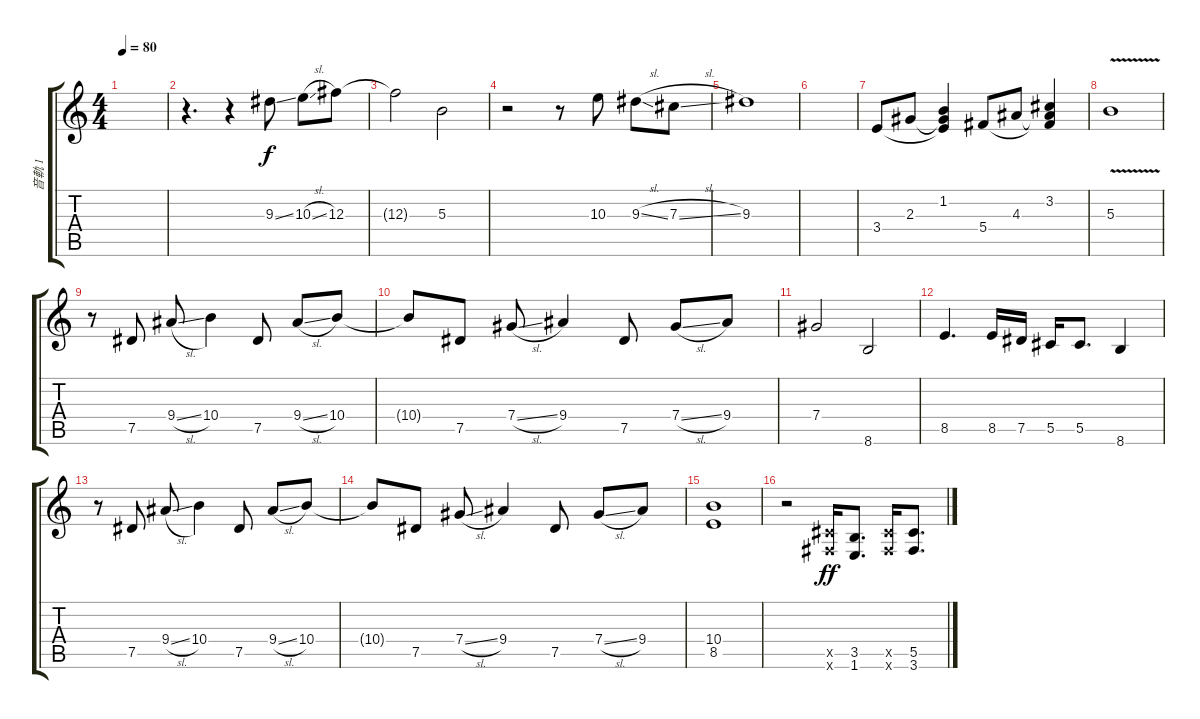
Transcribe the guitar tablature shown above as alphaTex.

\track ("音軌 1" "音軌 1") {instrument electricguitarjazz}
\staff {score tabs}
\tuning (Eb4 Bb3 Gb3 Db3 Ab2 Eb2) {hide}
\ts (4 4)
\tempo 80
\clef g2
\ks c
|
r.4{d} r.4 9.3{ss}.8 10.3{sl}.8 12.3.8 |
12.3{t}.2 5.3.2 |
r.2 r.8 10.3.8 9.3{sl}.8 7.3{sl}.8 |
9.3.1 |
|
3.4.8{volume 8} 2.3.8 (1.2 2.3{t} 3.4{t}).4 5.4.8 4.3.8 (3.2 4.3{t} 5.4{t}).4 |
5.3{v}.1 |
r.8{volume 9} 7.5.8 9.4{sl}.8 10.4.4 7.5.8 9.4{sl}.8 10.4.8 |
10.4{t}.8 7.5.8 7.4{sl}.8 9.4.4 7.5.8 7.4{sl}.8 9.4.8 |
7.4.2 8.6.2 |
8.5.4{d} 8.5.16 7.5.16 5.5.16 5.5.8{d} 8.6.4 |
r.8 7.5.8 9.4{sl}.8 10.4.4 7.5.8 9.4{sl}.8 10.4.8 |
10.4{t}.8 7.5.8 7.4{sl}.8 9.4.4 7.5.8 7.4{sl}.8 9.4.8 |
(10.4 8.5).1 |
r.2 (5.5{x} 3.6{x}).16{dy ff} (3.5 1.6).8{d} (5.5{x} 3.6{x}).16 (5.5 3.6).8{d}
